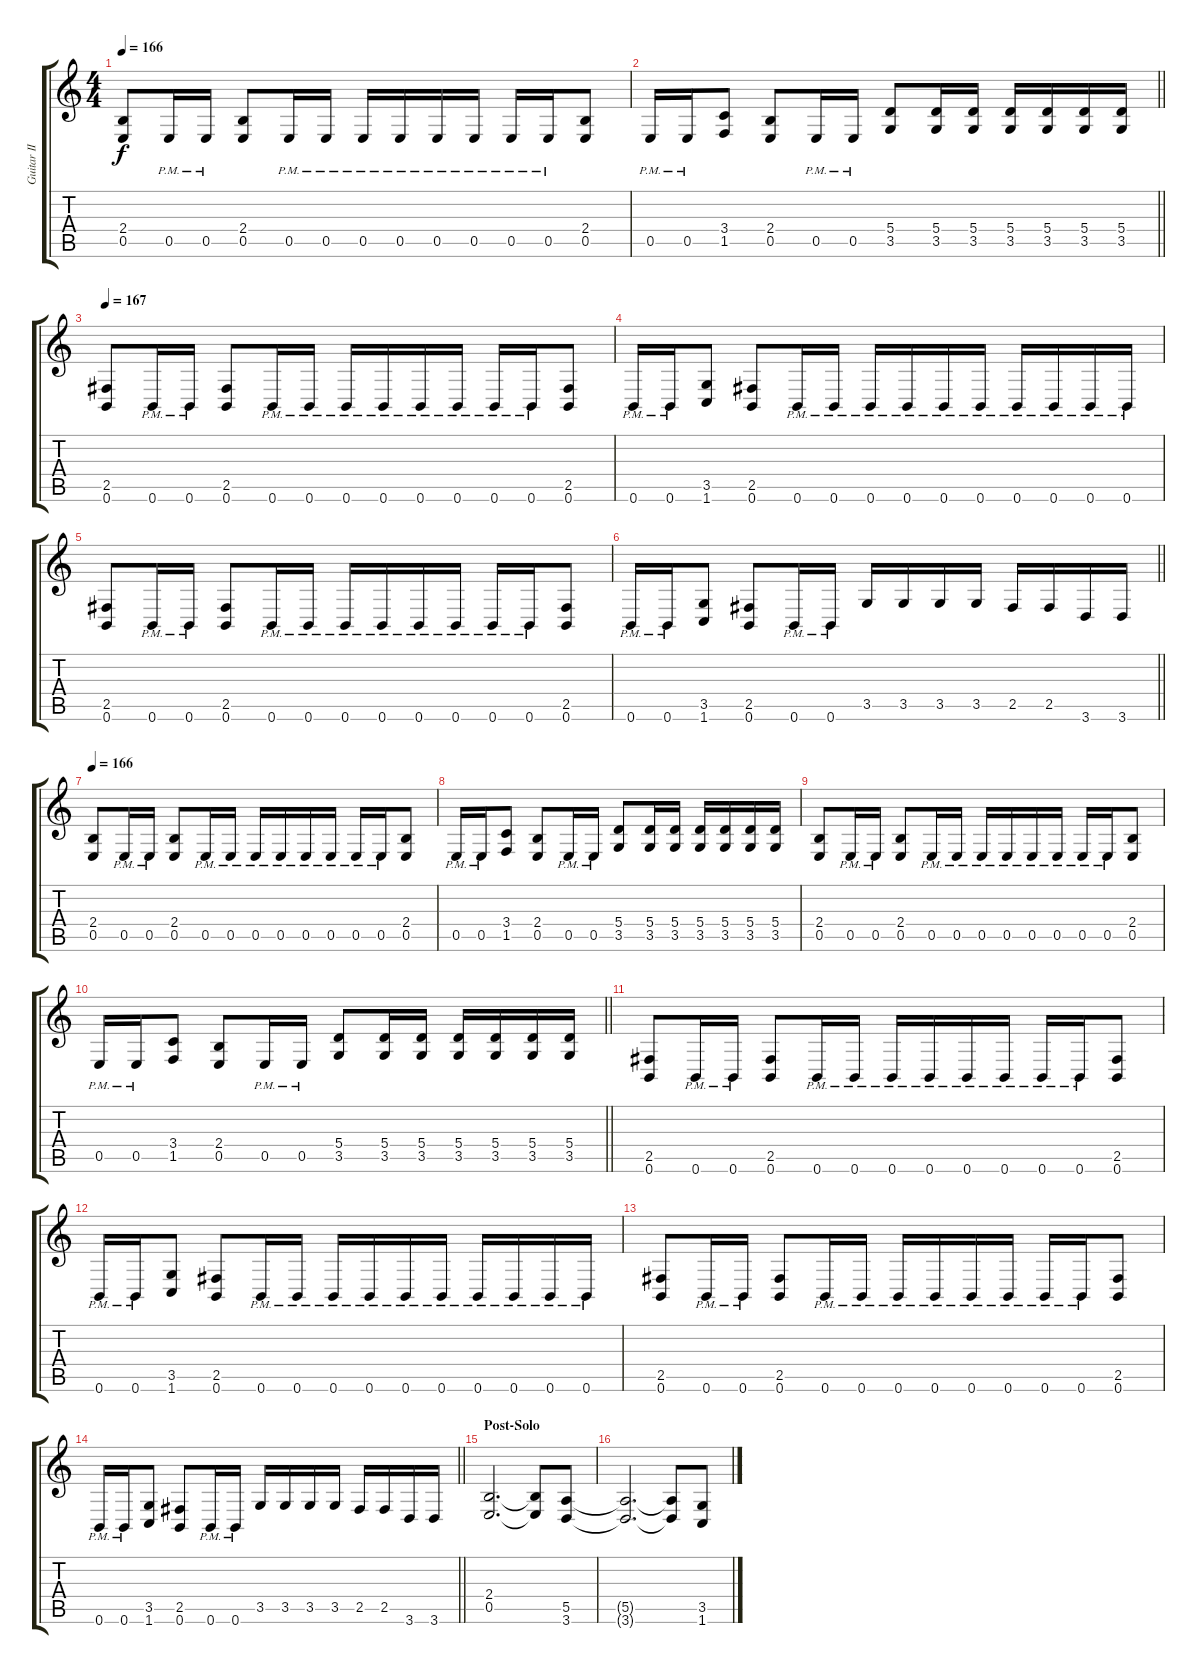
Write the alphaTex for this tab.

\track ("Guitar II" "Guitar II") {instrument distortionguitar}
\staff {score tabs}
\tuning (B3 Gb3 D3 A2 E2 B1) {hide}
\ts (4 4)
\tempo 166
\clef g2
\ks c
(2.4 0.5).8{dy f} 0.5{pm}.16 0.5{pm}.16 (2.4 0.5).8 0.5{pm}.16 0.5{pm}.16 0.5{pm}.16 0.5{pm}.16 0.5{pm}.16 0.5{pm}.16 0.5{pm}.16 0.5{pm}.16 (2.4 0.5).8 |
\barLineRight lightlight
0.5{pm}.16 0.5{pm}.16 (3.4 1.5).8 (2.4 0.5).8 0.5{pm}.16 0.5{pm}.16 (5.4 3.5).8 (5.4 3.5).16 (5.4 3.5).16 (5.4 3.5).16 (5.4 3.5).16 (5.4 3.5).16 (5.4 3.5).16 |
\section ("" "")
\tempo 167
(2.5 0.6).8 0.6{pm}.16 0.6{pm}.16 (2.5 0.6).8 0.6{pm}.16 0.6{pm}.16 0.6{pm}.16 0.6{pm}.16 0.6{pm}.16 0.6{pm}.16 0.6{pm}.16 0.6{pm}.16 (2.5 0.6).8 |
0.6{pm}.16 0.6{pm}.16 (3.5 1.6).8 (2.5 0.6).8 0.6{pm}.16 0.6{pm}.16 0.6{pm}.16 0.6{pm}.16 0.6{pm}.16 0.6{pm}.16 0.6{pm}.16 0.6{pm}.16 0.6{pm}.16 0.6{pm}.16 |
(2.5 0.6).8 0.6{pm}.16 0.6{pm}.16 (2.5 0.6).8 0.6{pm}.16 0.6{pm}.16 0.6{pm}.16 0.6{pm}.16 0.6{pm}.16 0.6{pm}.16 0.6{pm}.16 0.6{pm}.16 (2.5 0.6).8 |
\barLineRight lightlight
0.6{pm}.16 0.6{pm}.16 (3.5 1.6).8 (2.5 0.6).8 0.6{pm}.16 0.6{pm}.16 3.5.16 3.5.16 3.5.16 3.5.16 2.5.16 2.5.16 3.6.16 3.6.16 |
\section ("" "")
\tempo 166
(2.4 0.5).8 0.5{pm}.16 0.5{pm}.16 (2.4 0.5).8 0.5{pm}.16 0.5{pm}.16 0.5{pm}.16 0.5{pm}.16 0.5{pm}.16 0.5{pm}.16 0.5{pm}.16 0.5{pm}.16 (2.4 0.5).8 |
0.5{pm}.16 0.5{pm}.16 (3.4 1.5).8 (2.4 0.5).8 0.5{pm}.16 0.5{pm}.16 (5.4 3.5).8 (5.4 3.5).16 (5.4 3.5).16 (5.4 3.5).16 (5.4 3.5).16 (5.4 3.5).16 (5.4 3.5).16 |
(2.4 0.5).8 0.5{pm}.16 0.5{pm}.16 (2.4 0.5).8 0.5{pm}.16 0.5{pm}.16 0.5{pm}.16 0.5{pm}.16 0.5{pm}.16 0.5{pm}.16 0.5{pm}.16 0.5{pm}.16 (2.4 0.5).8 |
\barLineRight lightlight
0.5{pm}.16 0.5{pm}.16 (3.4 1.5).8 (2.4 0.5).8 0.5{pm}.16 0.5{pm}.16 (5.4 3.5).8 (5.4 3.5).16 (5.4 3.5).16 (5.4 3.5).16 (5.4 3.5).16 (5.4 3.5).16 (5.4 3.5).16 |
\section ("" "")
(2.5 0.6).8 0.6{pm}.16 0.6{pm}.16 (2.5 0.6).8 0.6{pm}.16 0.6{pm}.16 0.6{pm}.16 0.6{pm}.16 0.6{pm}.16 0.6{pm}.16 0.6{pm}.16 0.6{pm}.16 (2.5 0.6).8 |
0.6{pm}.16 0.6{pm}.16 (3.5 1.6).8 (2.5 0.6).8 0.6{pm}.16 0.6{pm}.16 0.6{pm}.16 0.6{pm}.16 0.6{pm}.16 0.6{pm}.16 0.6{pm}.16 0.6{pm}.16 0.6{pm}.16 0.6{pm}.16 |
(2.5 0.6).8 0.6{pm}.16 0.6{pm}.16 (2.5 0.6).8 0.6{pm}.16 0.6{pm}.16 0.6{pm}.16 0.6{pm}.16 0.6{pm}.16 0.6{pm}.16 0.6{pm}.16 0.6{pm}.16 (2.5 0.6).8 |
\barLineRight lightlight
0.6{pm}.16 0.6{pm}.16 (3.5 1.6).8 (2.5 0.6).8 0.6{pm}.16 0.6{pm}.16 3.5.16 3.5.16 3.5.16 3.5.16 2.5.16 2.5.16 3.6.16 3.6.16 |
\section ("" "Post-Solo")
(2.4 0.5).2{d volume 16 balance 8} (2.4{t} 0.5{t}).8 (5.5 3.6).8 |
(5.5{t} 3.6{t}).2{d} (5.5{t} 3.6{t}).8 (3.5 1.6).8
